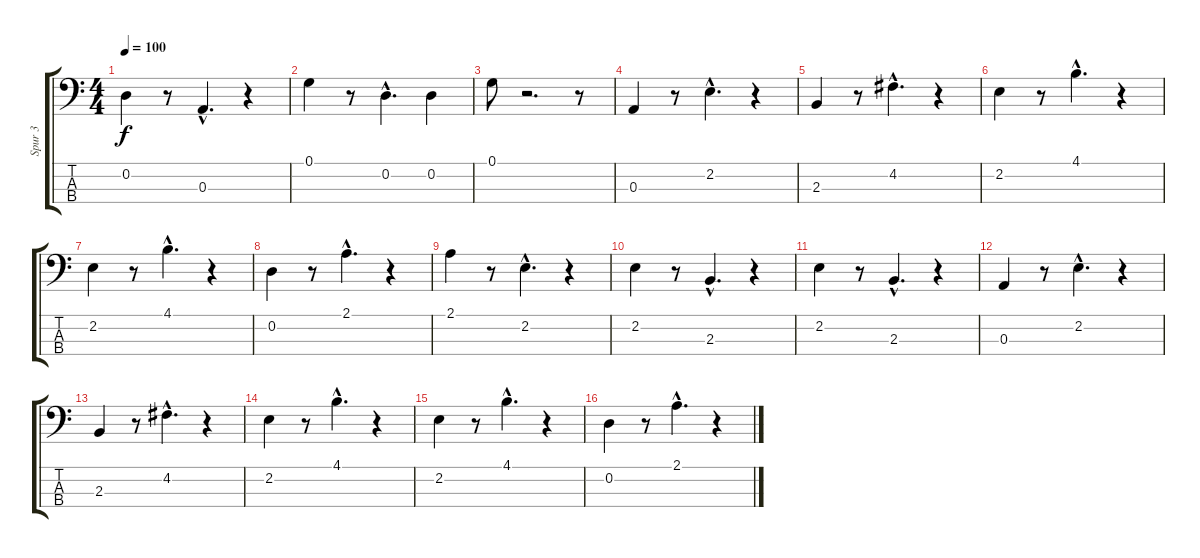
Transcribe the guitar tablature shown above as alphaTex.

\track ("Spur 3" "Spur 3") {instrument acousticbass}
\staff {score tabs}
\tuning (G2 D2 A1 E1) {hide}
\ts (4 4)
\tempo 100
\clef f4
\ks c
0.2.4{dy f} r.8 0.3{hac}.4{d} r.4 |
0.1.4 r.8 0.2{hac}.4{d} 0.2.4 |
0.1.8 r.2{d} r.8 |
0.3.4 r.8 2.2{hac}.4{d} r.4 |
2.3.4 r.8 4.2{hac}.4{d} r.4 |
2.2.4 r.8 4.1{hac}.4{d} r.4 |
2.2.4 r.8 4.1{hac}.4{d} r.4 |
0.2.4 r.8 2.1{hac}.4{d} r.4 |
2.1.4 r.8 2.2{hac}.4{d} r.4 |
2.2.4 r.8 2.3{hac}.4{d} r.4 |
2.2.4 r.8 2.3{hac}.4{d} r.4 |
0.3.4 r.8 2.2{hac}.4{d} r.4 |
2.3.4 r.8 4.2{hac}.4{d} r.4 |
2.2.4 r.8 4.1{hac}.4{d} r.4 |
2.2.4 r.8 4.1{hac}.4{d} r.4 |
0.2.4 r.8 2.1{hac}.4{d} r.4
